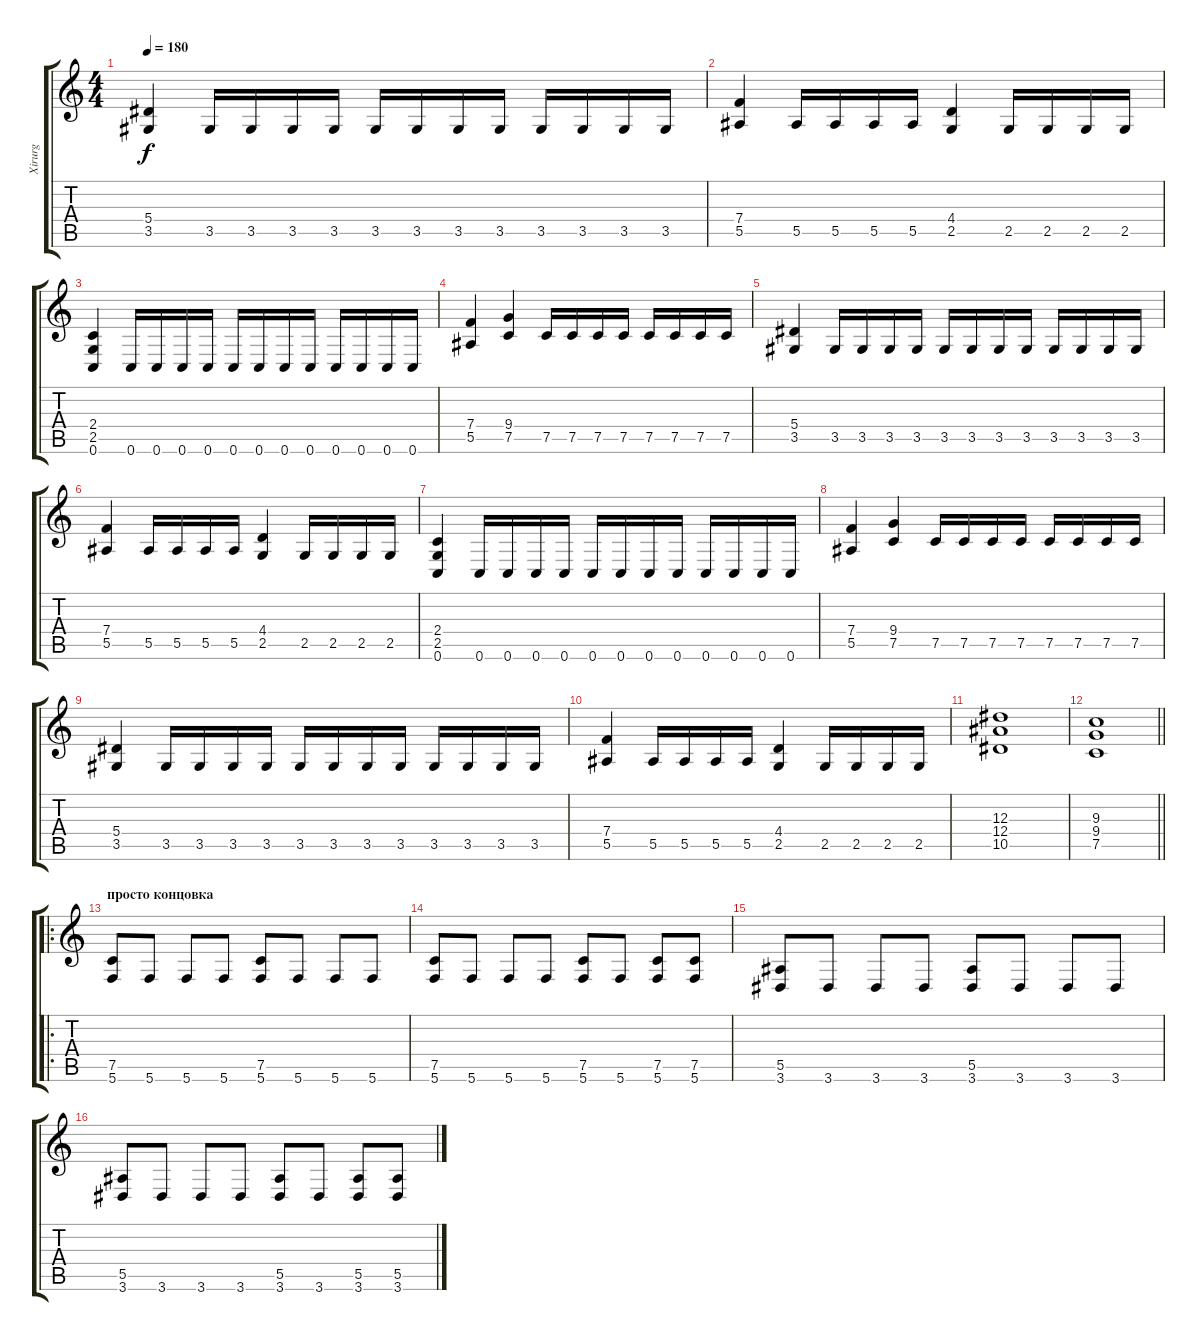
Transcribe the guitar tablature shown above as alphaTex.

\track ("Xirurg" "Xirurg") {instrument distortionguitar}
\staff {score tabs}
\tuning (C4 G3 Eb3 Bb2 F2 C2) {hide}
\ts (4 4)
\tempo 180
\clef g2
\ks c
(5.4 3.5).4{dy f} 3.5.16 3.5.16 3.5.16 3.5.16 3.5.16 3.5.16 3.5.16 3.5.16 3.5.16 3.5.16 3.5.16 3.5.16 |
(7.4 5.5).4 5.5.16 5.5.16 5.5.16 5.5.16 (4.4 2.5).4 2.5.16 2.5.16 2.5.16 2.5.16 |
(2.4 2.5 0.6).4 0.6.16 0.6.16 0.6.16 0.6.16 0.6.16 0.6.16 0.6.16 0.6.16 0.6.16 0.6.16 0.6.16 0.6.16 |
(7.4 5.5).4 (9.4 7.5).4 7.5.16 7.5.16 7.5.16 7.5.16 7.5.16 7.5.16 7.5.16 7.5.16 |
(5.4 3.5).4 3.5.16 3.5.16 3.5.16 3.5.16 3.5.16 3.5.16 3.5.16 3.5.16 3.5.16 3.5.16 3.5.16 3.5.16 |
(7.4 5.5).4 5.5.16 5.5.16 5.5.16 5.5.16 (4.4 2.5).4 2.5.16 2.5.16 2.5.16 2.5.16 |
(2.4 2.5 0.6).4 0.6.16 0.6.16 0.6.16 0.6.16 0.6.16 0.6.16 0.6.16 0.6.16 0.6.16 0.6.16 0.6.16 0.6.16 |
(7.4 5.5).4 (9.4 7.5).4 7.5.16 7.5.16 7.5.16 7.5.16 7.5.16 7.5.16 7.5.16 7.5.16 |
(5.4 3.5).4 3.5.16 3.5.16 3.5.16 3.5.16 3.5.16 3.5.16 3.5.16 3.5.16 3.5.16 3.5.16 3.5.16 3.5.16 |
(7.4 5.5).4 5.5.16 5.5.16 5.5.16 5.5.16 (4.4 2.5).4 2.5.16 2.5.16 2.5.16 2.5.16 |
(12.3 12.4 10.5).1 |
\barLineRight lightlight
(9.3 9.4 7.5).1 |
\ro
\section ("" "просто концовка")
(7.5 5.6).8 5.6.8 5.6.8 5.6.8 (7.5 5.6).8 5.6.8 5.6.8 5.6.8 |
(7.5 5.6).8 5.6.8 5.6.8 5.6.8 (7.5 5.6).8 5.6.8 (7.5 5.6).8 (7.5 5.6).8 |
(5.5 3.6).8 3.6.8 3.6.8 3.6.8 (5.5 3.6).8 3.6.8 3.6.8 3.6.8 |
(5.5 3.6).8 3.6.8 3.6.8 3.6.8 (5.5 3.6).8 3.6.8 (5.5 3.6).8 (5.5 3.6).8
